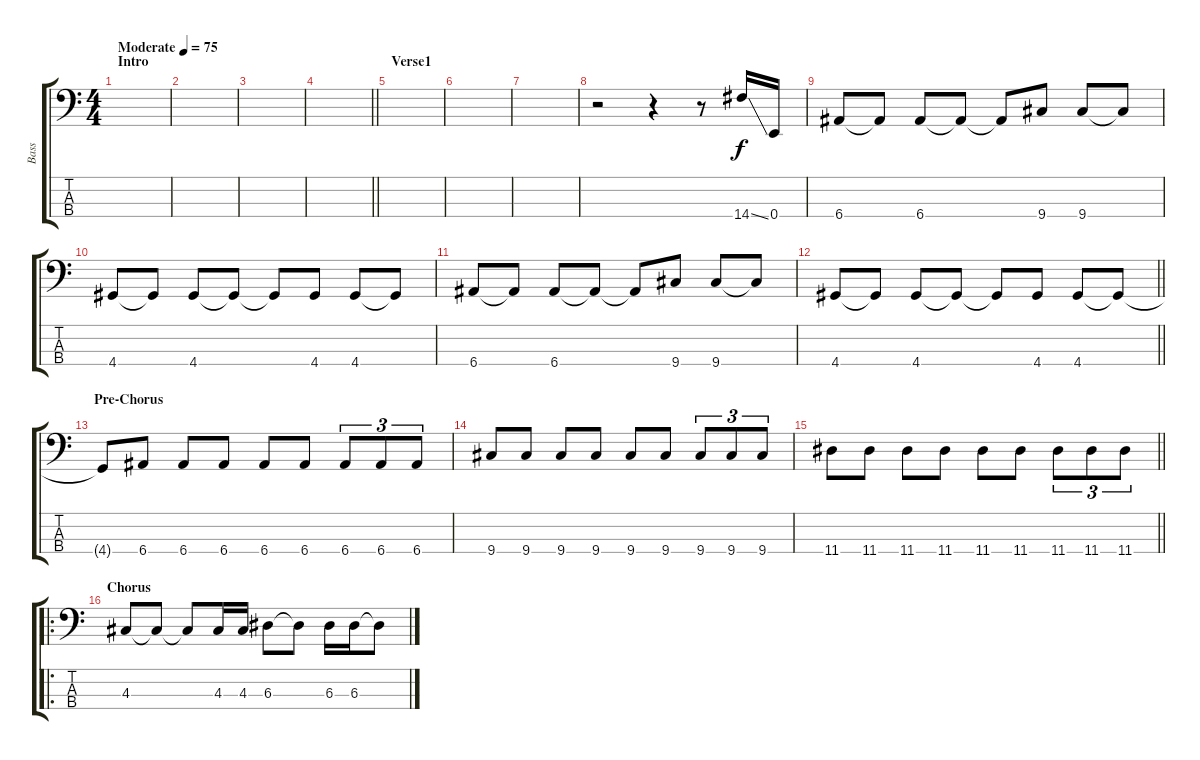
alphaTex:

\track ("Bass" "Bass") {instrument electricbassfinger}
\staff {score tabs}
\tuning (G2 D2 A1 E1) {hide}
\ts (4 4)
\section ("" "Intro")
\tempo (75 "Moderate")
\clef f4
\ks c
|
|
|
\barLineRight lightlight
|
\section ("" "Verse1")
|
|
|
r.2 r.4 r.8 14.4{ss}.16 0.4.16 |
6.4.8 6.4{t}.8 6.4.8 6.4{t}.8 6.4{t}.8 9.4.8 9.4.8 9.4{t}.8 |
4.4.8 4.4{t}.8 4.4.8 4.4{t}.8 4.4{t}.8 4.4.8 4.4.8 4.4{t}.8 |
6.4.8 6.4{t}.8 6.4.8 6.4{t}.8 6.4{t}.8 9.4.8 9.4.8 9.4{t}.8 |
\barLineRight lightlight
4.4.8 4.4{t}.8 4.4.8 4.4{t}.8 4.4{t}.8 4.4.8 4.4.8 4.4{t}.8 |
\section ("" "Pre-Chorus")
4.4{t}.8 6.4.8 6.4.8 6.4.8 6.4.8 6.4.8 6.4.8{tu (3 2)} 6.4.8{tu (3 2)} 6.4.8{tu (3 2)} |
9.4.8 9.4.8 9.4.8 9.4.8 9.4.8 9.4.8 9.4.8{tu (3 2)} 9.4.8{tu (3 2)} 9.4.8{tu (3 2)} |
\barLineRight lightlight
11.4.8 11.4.8 11.4.8 11.4.8 11.4.8 11.4.8 11.4.8{tu (3 2)} 11.4.8{tu (3 2)} 11.4.8{tu (3 2)} |
\ro
\section ("" "Chorus")
4.3.8 4.3{t}.8 4.3{t}.8 4.3.16 4.3.16 6.3.8 6.3{t}.8 6.3.16 6.3.16 6.3{t}.8
